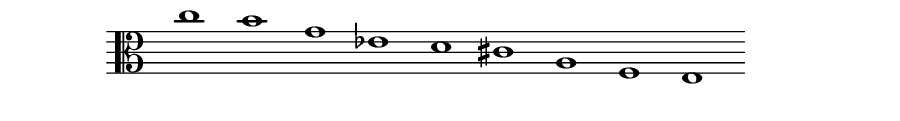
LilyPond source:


#(set! paper-alist (cons '("papersize" . (cons (* 6 in) (* 1 in))) paper-alist))
\paper {
  #(set-paper-size "papersize")
}
\header {
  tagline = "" 
} 
viola = \new Voice \relative c'' {
\override Score.BarLine.stencil= ##f
  \clef alto
  c1 b g ees d cis a f e
}


\score {
	\new Staff \viola
	\layout { 
     \context { 
       \Staff 
       	\override TimeSignature #'stencil = #point-stencil
       	} 
 	  }
}
\version "2.19.56"

